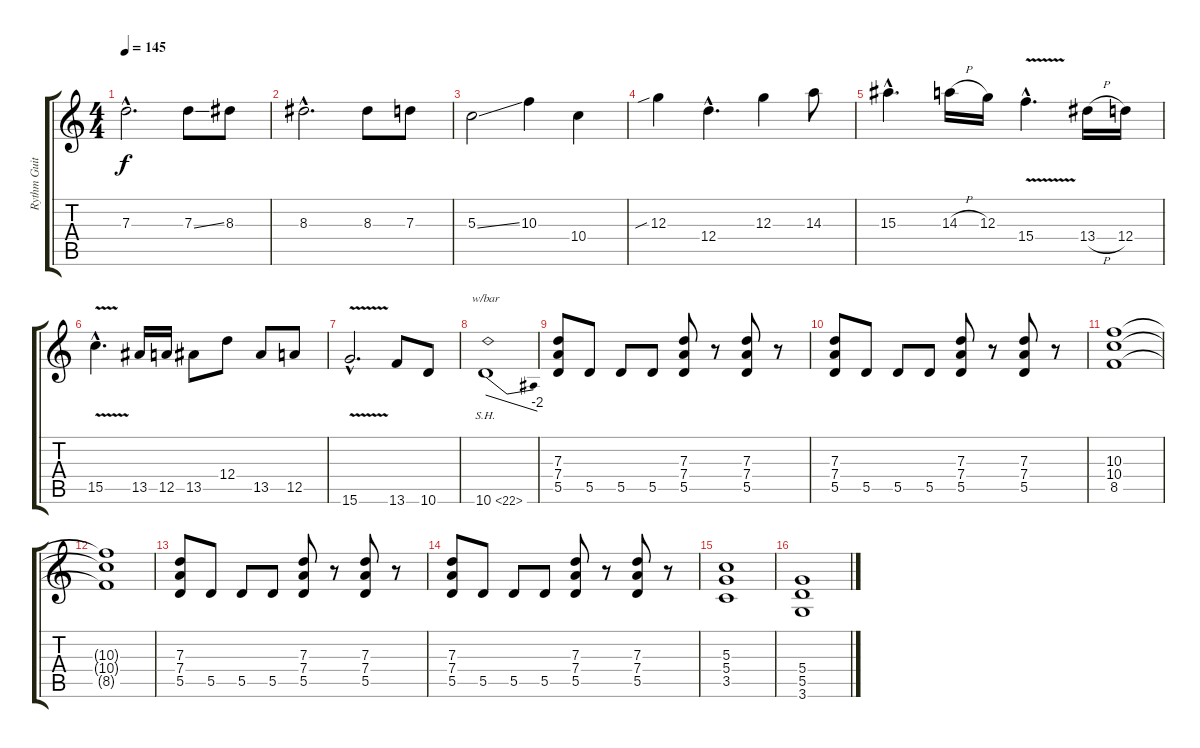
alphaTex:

\track ("Rythm Guitar" "Rythm Guit") {instrument distortionguitar}
\staff {score tabs}
\tuning (E4 B3 G3 D3 A2 E2) {hide}
\ts (4 4)
\tempo 145
\clef g2
\ks c
7.3{hac}.2{d dy f volume 16} 7.3{ss}.8 8.3.8 |
8.3{hac}.2{d} 8.3.8 7.3.8 |
5.3{ss}.2 10.3.4 10.4.4 |
12.3{sib}.4 12.4{hac}.4{d} 12.3.4 14.3.8 |
15.3{hac}.4{d} 14.3{h}.16 12.3.16 15.4{v hac}.4{d} 13.4{h}.16 12.4.16 |
15.5{v hac}.4{d} 13.5.16 12.5.16 13.5.8 12.4.8 13.5.8 12.5.8 |
15.6{v hac}.2{d} 13.6.8 10.6.8 |
10.6{sh 12}.1{tbe (dive default 0 0 60 -8)} |
(7.3 7.4 5.5).8 5.5.8 5.5.8 5.5.8 (7.3 7.4 5.5).8 r.8 (7.3 7.4 5.5).8 r.8 |
(7.3 7.4 5.5).8 5.5.8 5.5.8 5.5.8 (7.3 7.4 5.5).8 r.8 (7.3 7.4 5.5).8 r.8 |
(10.3 10.4 8.5).1 |
(10.3{t} 10.4{t} 8.5{t}).1 |
(7.3 7.4 5.5).8 5.5.8 5.5.8 5.5.8 (7.3 7.4 5.5).8 r.8 (7.3 7.4 5.5).8 r.8 |
(7.3 7.4 5.5).8 5.5.8 5.5.8 5.5.8 (7.3 7.4 5.5).8 r.8 (7.3 7.4 5.5).8 r.8 |
(5.3 5.4 3.5).1 |
(5.4 5.5 3.6).1
